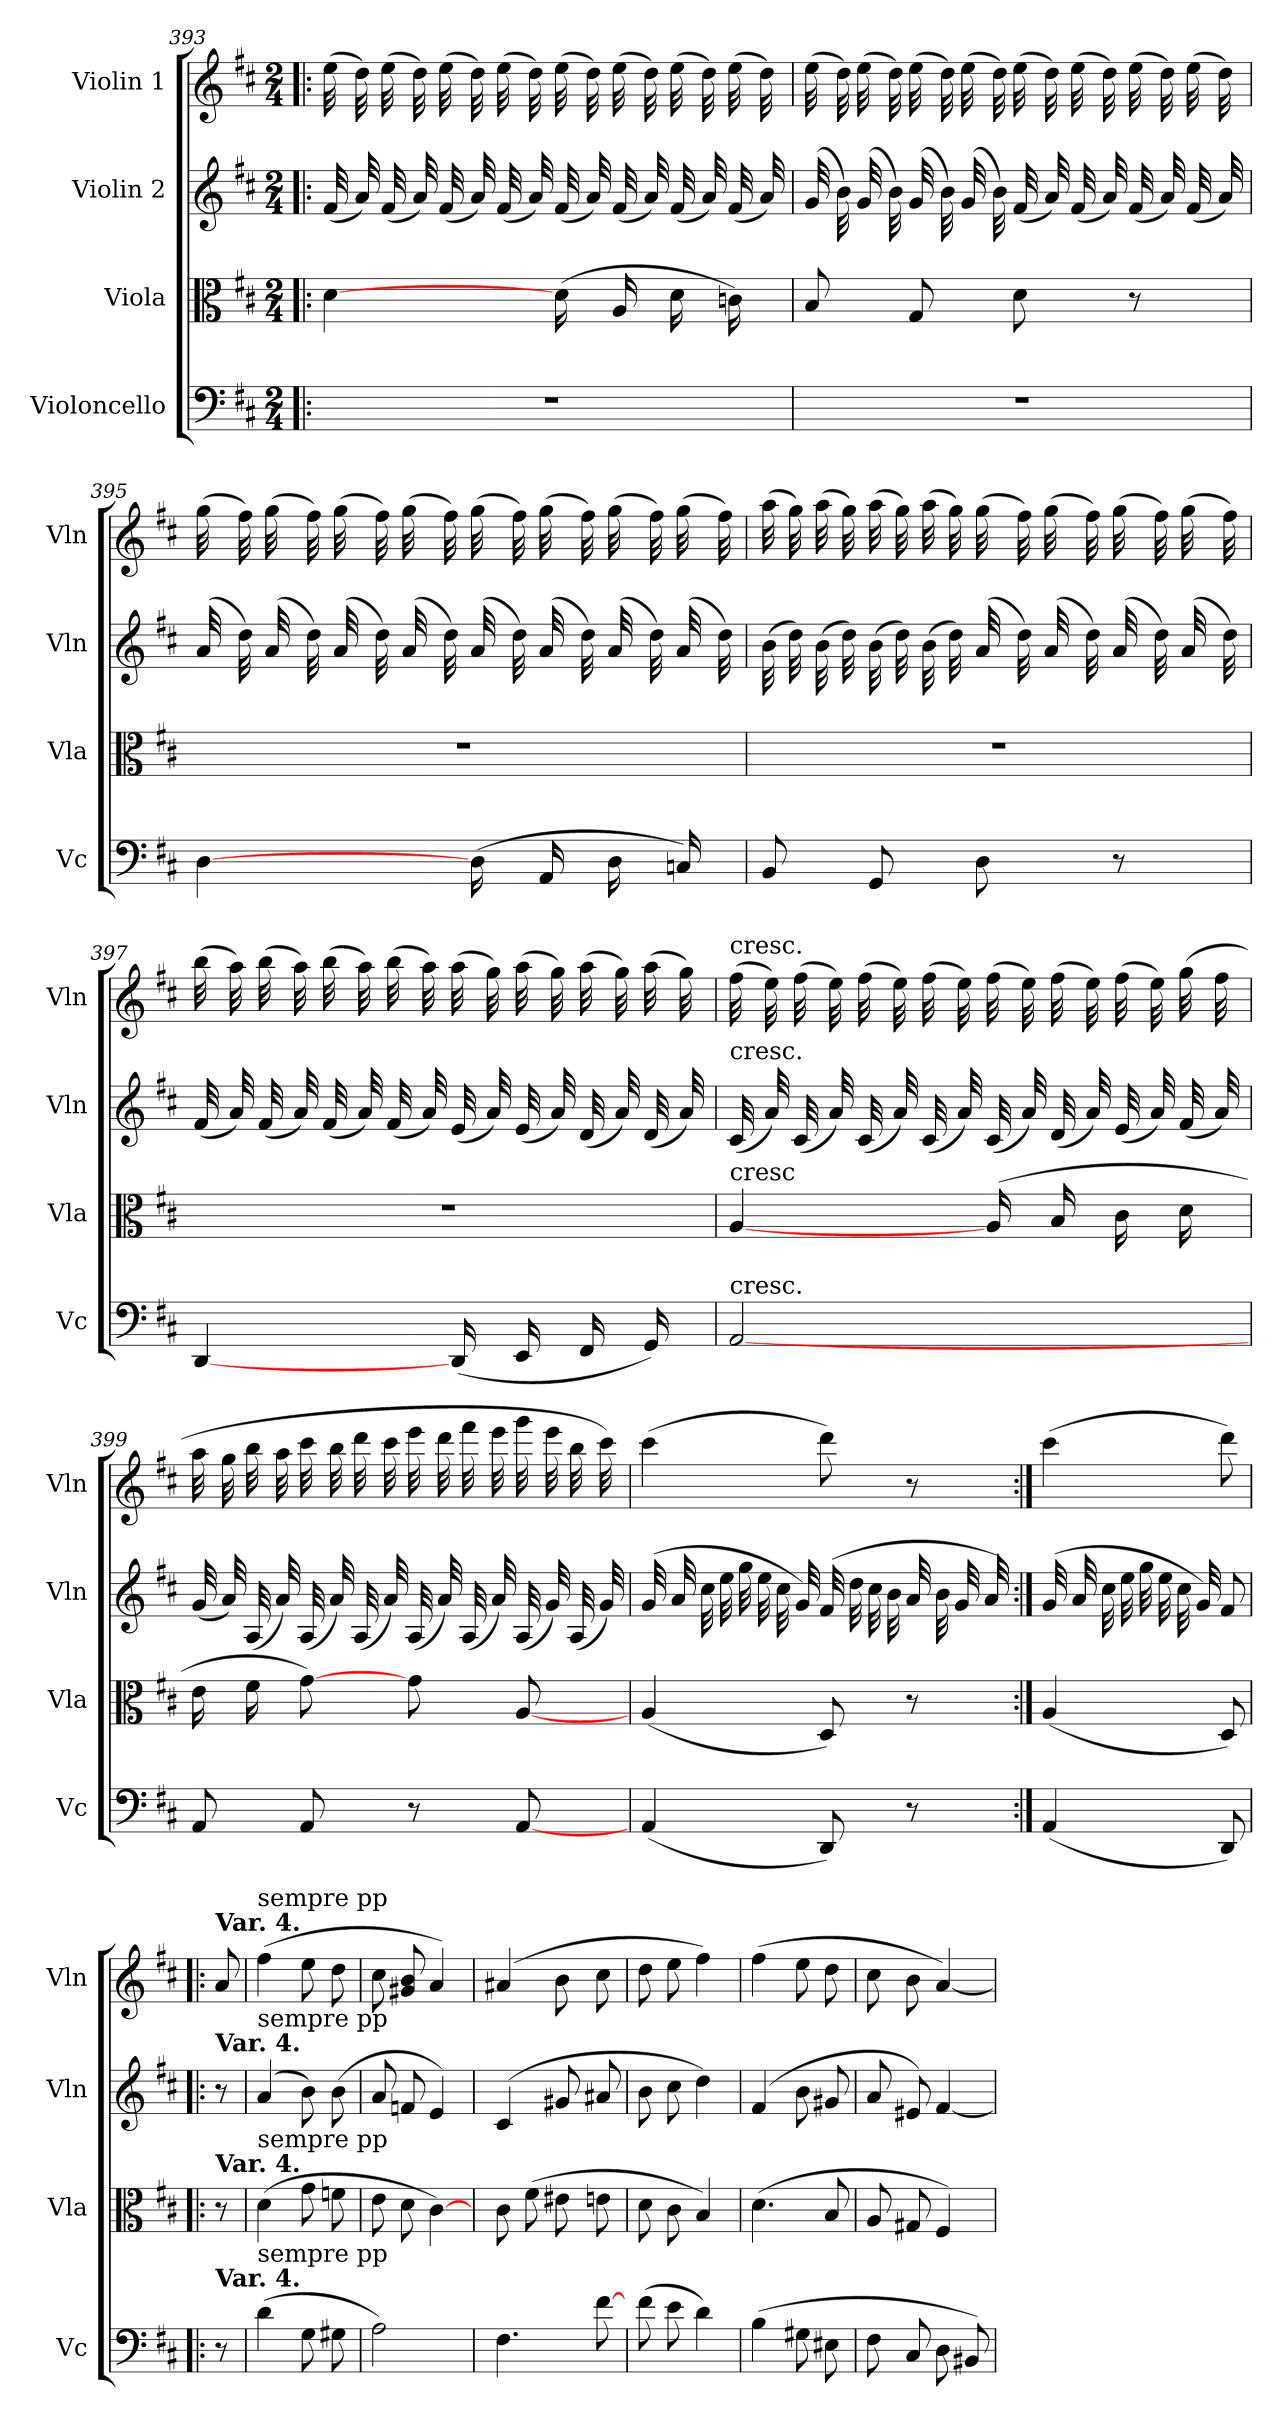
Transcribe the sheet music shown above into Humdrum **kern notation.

**kern	**kern	**kern	**kern
*part4	*part3	*part2	*part1
*staff4	*staff3	*staff2	*staff1
*I"Violoncello	*I"Viola	*I"Violin 2	*I"Violin 1
*I'Vc	*I'Vla	*I'Vln	*I'Vln
*clefF4	*clefC3	*clefG2	*clefG2
*k[f#c#]	*k[f#c#]	*k[f#c#]	*k[f#c#]
*D:	*D:	*D:	*D:
*M2/4	*M2/4	*M2/4	*M2/4
=393!|:	=393!|:	=393!|:	=393!|:
2r	[4d	(32f#	(32ee
.	.	32a)	32dd)
.	.	(32f#	(32ee
.	.	32a)	32dd)
.	.	(32f#	(32ee
.	.	32a)	32dd)
.	.	(32f#	(32ee
.	.	32a)	32dd)
.	(16d	(32f#	(32ee
.	.	32a)	32dd)
.	16A	(32f#	(32ee
.	.	32a)	32dd)
.	16d	(32f#	(32ee
.	.	32a)	32dd)
.	16cn)	(32f#	(32ee
.	.	32a)	32dd)
=394	=394	=394	=394
2r	8B	(32g	(32ee
.	.	32b)	32dd)
.	.	(32g	(32ee
.	.	32b)	32dd)
.	8G	(32g	(32ee
.	.	32b)	32dd)
.	.	(32g	(32ee
.	.	32b)	32dd)
.	8d	(32f#	(32ee
.	.	32a)	32dd)
.	.	(32f#	(32ee
.	.	32a)	32dd)
.	8r	(32f#	(32ee
.	.	32a)	32dd)
.	.	(32f#	(32ee
.	.	32a)	32dd)
=395	=395	=395	=395
[4D	2r	(32a	(32gg
.	.	32dd)	32ff#)
.	.	(32a	(32gg
.	.	32dd)	32ff#)
.	.	(32a	(32gg
.	.	32dd)	32ff#)
.	.	(32a	(32gg
.	.	32dd)	32ff#)
(16D	.	(32a	(32gg
.	.	32dd)	32ff#)
16AA	.	(32a	(32gg
.	.	32dd)	32ff#)
16D	.	(32a	(32gg
.	.	32dd)	32ff#)
16Cn)	.	(32a	(32gg
.	.	32dd)	32ff#)
=396	=396	=396	=396
8BB	2r	(32b	(32aa
.	.	32dd)	32gg)
.	.	(32b	(32aa
.	.	32dd)	32gg)
8GG	.	(32b	(32aa
.	.	32dd)	32gg)
.	.	(32b	(32aa
.	.	32dd)	32gg)
8D	.	(32a	(32gg
.	.	32dd)	32ff#)
.	.	(32a	(32gg
.	.	32dd)	32ff#)
8r	.	(32a	(32gg
.	.	32dd)	32ff#)
.	.	(32a	(32gg
.	.	32dd)	32ff#)
=397	=397	=397	=397
[4DD	2r	(32f#	(32bb
.	.	32a)	32aa)
.	.	(32f#	(32bb
.	.	32a)	32aa)
.	.	(32f#	(32bb
.	.	32a)	32aa)
.	.	(32f#	(32bb
.	.	32a)	32aa)
(16DD	.	(32e	(32aa
.	.	32a)	32gg)
16EE	.	(32e	(32aa
.	.	32a)	32gg)
16FF#	.	(32d	(32aa
.	.	32a)	32gg)
16GG)	.	(32d	(32aa
.	.	32a)	32gg)
=398	=398	=398	=398
!	!	!	!LO:TX:a:t=cresc.
!	!	!LO:TX:a:t=cresc.	!
!	!LO:TX:a:t=cresc	!	!
!LO:TX:a:t=cresc.	!	!	!
[2AA	[4A	(32c#	(32ff#
.	.	32a)	32ee)
.	.	(32c#	(32ff#
.	.	32a)	32ee)
.	.	(32c#	(32ff#
.	.	32a)	32ee)
.	.	(32c#	(32ff#
.	.	32a)	32ee)
.	(16A	(32c#	(32ff#
.	.	32a)	32ee)
.	16B	(32d	(32ff#
.	.	32a)	32ee)
.	16c#	(32e	(32ff#
.	.	32a)	32ee)
.	16d	(32f#	(32gg
.	.	32a)	32ff#
=399	=399	=399	=399
8AA	16e	(32g	32aa
.	.	32a)	32gg
.	16f#	(32A	32bb
.	.	32a)	32aa
8AA	[8g)	(32A	32ccc#
.	.	32a)	32bb
.	.	(32A	32ddd
.	.	32a)	32ccc#
8r	8g	(32A	32eee
.	.	32a)	32ddd
.	.	(32A	32fff#
.	.	32a)	32eee
[8AA	[8A	(32A	32ggg
.	.	32g)	32eee
.	.	(32A	32bb
.	.	32g)	32ccc#)
=400	=400	=400	=400
(4AA	(4A	(32g	(4ccc#
.	.	32a	.
.	.	32cc#	.
.	.	32ee	.
.	.	32gg	.
.	.	32ee	.
.	.	32cc#	.
.	.	32g)	.
8DD)	8D)	(32f#	8ddd)
.	.	32dd	.
.	.	32cc#	.
.	.	32b	.
8r	8r	32a	8r
.	.	32b	.
.	.	32g	.
.	.	32a)	.
=401:|!	=401:|!	=401:|!	=401:|!
(4AA	(4A	(32g	(4ccc#
.	.	32a	.
.	.	32cc#	.
.	.	32ee	.
.	.	32gg	.
.	.	32ee	.
.	.	32cc#	.
.	.	32g)	.
8DD)	8D)	8f#	8ddd)
=!|:	=!|:	=!|:	=!|:
!	!	!	!LO:TX:a:B:t=Var. 4.
!	!	!LO:TX:a:B:t=Var. 4.	!
!	!LO:TX:a:B:t=Var. 4.	!	!
!LO:TX:a:B:t=Var. 4.	!	!	!
8r	8r	8r	8a
=402	=402	=402	=402
!	!	!	!LO:TX:a:t=sempre pp
!	!	!LO:TX:a:t=sempre pp	!
!	!LO:TX:a:t=sempre pp	!	!
!LO:TX:a:t=sempre pp	!	!	!
(4d	(4d	(4a	(4ff#
8G	8g	8b)	8ee
8G#X	8fn	(8b	8dd
=403	=403	=403	=403
2A)	8e	8a	8cc#
.	8d	8fn	8g#X 8b
.	[4c#)	4e)	4a)
=404	=404	=404	=404
4.F#	8c#	(4c#	(4a#X
.	(8f#	.	.
.	8e#X	8g#X	8b
[8f#	8en	8a#X	8cc#
=405	=405	=405	=405
(8f#	8d	8b	8dd
8e	8c#	8cc#	8ee
4d)	4B)	4dd)	4ff#)
=406	=406	=406	=406
(4B	(4.d	(4f#	(4ff#
8G#X	.	8b	8ee
8E#X	8B	8g#X	8dd
=407	=407	=407	=407
8F#	8A	8a	8cc#
8C#	8G#X	8e#X)	8b
8D	4F#)	[4f#	[4a)
8BB#X)	.	.	.
=	=	=	=
*-	*-	*-	*-
